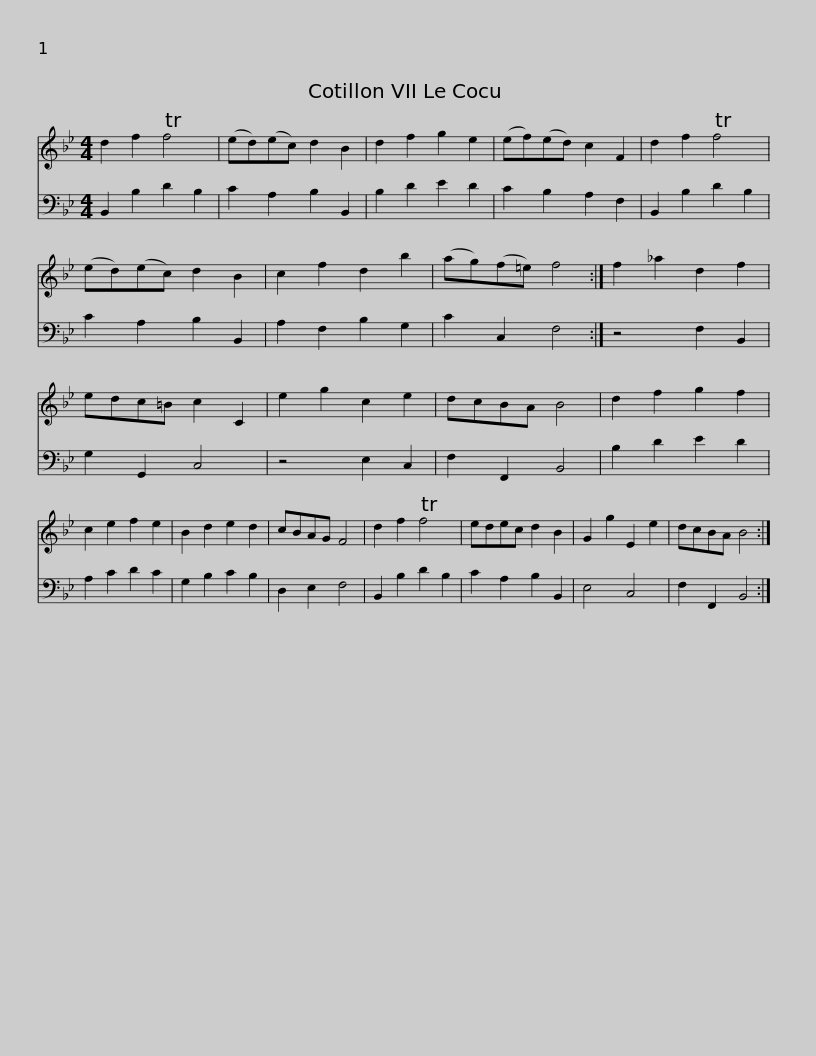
X:1
%%score 1 2
L:1/8
M:4/4
I:linebreak $
K:Gmin
V:1 treble
V:2 bass
V:1
 d2 f2 Tf4 | (ed)(ec) d2 B2 | d2 f2 g2 e2 | (ef)(ed) c2 F2 | d2 f2 Tf4 | %5
 (ed)(ec) d2 B2 | c2 f2 d2 b2 |$ (ag)(f=e) f4 :| f2 _a2 d2 f2 | edc=B c2 C2 | %10
 e2 g2 c2 e2 | dcBA B4 | d2 f2 g2 f2 | c2 e2 f2 e2 | B2 d2 e2 d2 |$ %15
 cBAG F4 | d2 f2 Tf4 | edec d2 B2 | G2 g2 E2 e2 | dcBA B4 :| %20
V:2
 B,,2 B,2 D2 B,2 | C2 A,2 B,2 B,,2 | B,2 D2 E2 D2 | C2 B,2 A,2 F,2 | B,,2 B,2 D2 B,2 | %5
 C2 A,2 B,2 B,,2 | A,2 F,2 B,2 G,2 |$ C2 C,2 F,4 :| z4 F,2 B,,2 | G,2 G,,2 C,4 | %10
 z4 E,2 C,2 | F,2 F,,2 B,,4 | B,2 D2 E2 D2 | A,2 C2 D2 C2 | G,2 B,2 C2 B,2 |$ %15
 D,2 E,2 F,4 | B,,2 B,2 D2 B,2 | C2 A,2 B,2 B,,2 | E,4 C,4 | F,2 F,,2 B,,4 :| %20
